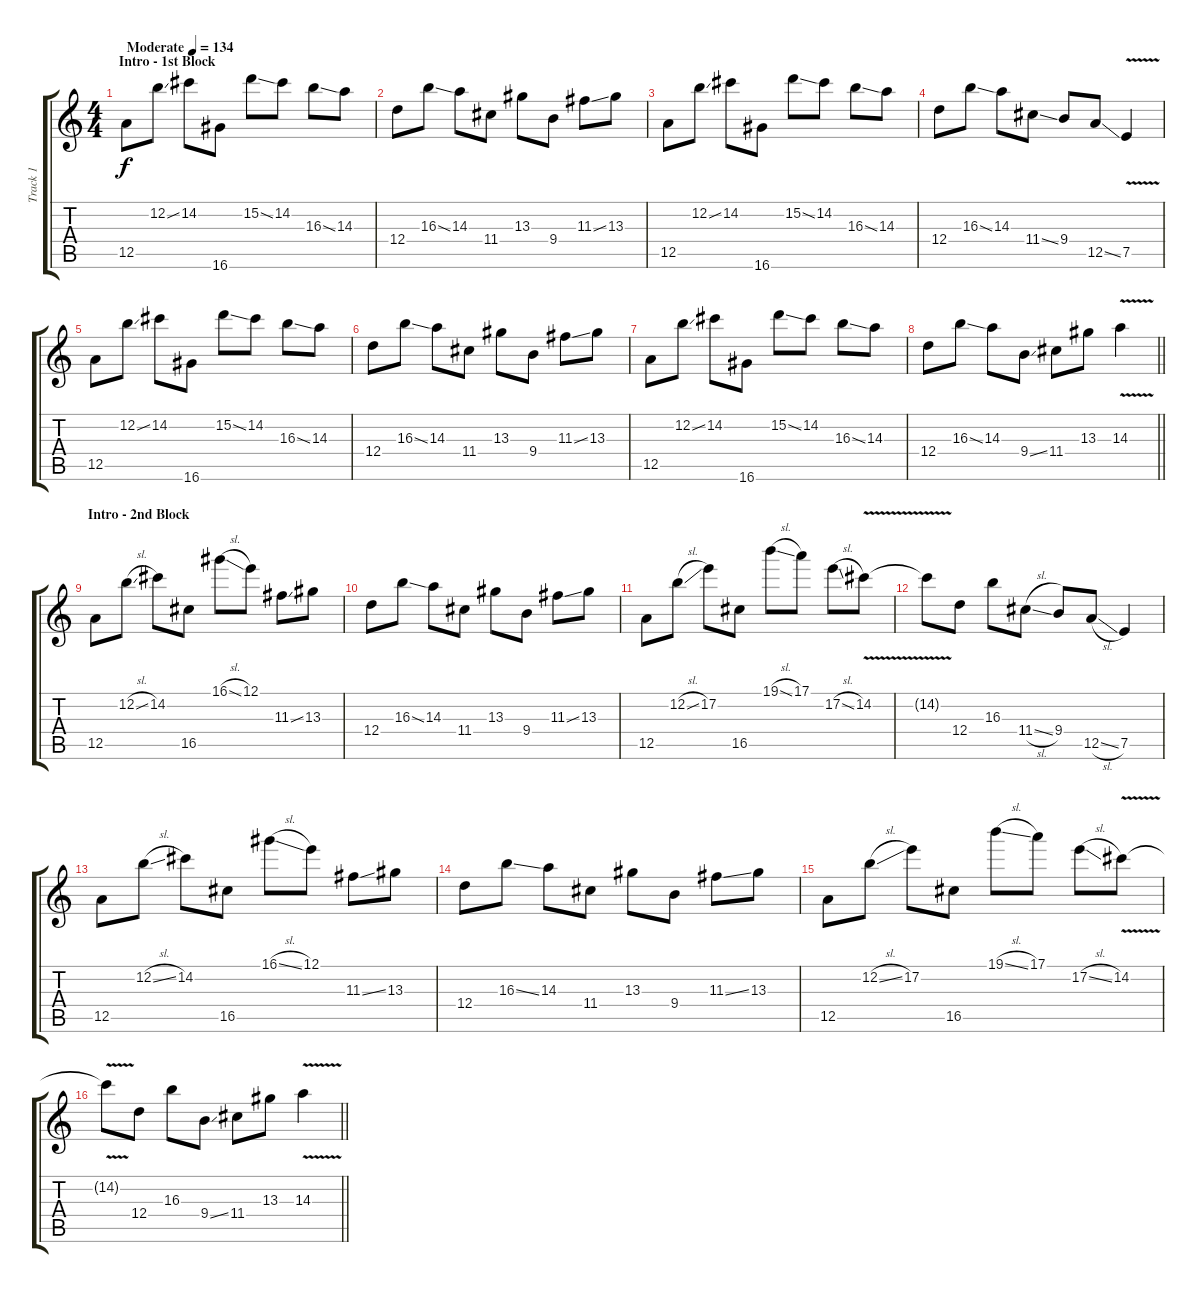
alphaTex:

\track ("Track 1" "Track 1") {instrument overdrivenguitar}
\staff {score tabs}
\tuning (E4 B3 G3 D3 A2 E2) {hide}
\ts (4 4)
\section ("" "Intro - 1st Block")
\tempo (134 "Moderate")
\clef g2
\ks c
12.5.8{dy f instrument overdrivenguitar} 12.2{ss}.8 14.2.8 16.6.8 15.2{ss}.8 14.2.8 16.3{ss}.8 14.3.8 |
12.4.8 16.3{ss}.8 14.3.8 11.4.8 13.3.8 9.4.8 11.3{ss}.8 13.3.8 |
12.5.8 12.2{ss}.8 14.2.8 16.6.8 15.2{ss}.8 14.2.8 16.3{ss}.8 14.3.8 |
12.4.8 16.3{ss}.8 14.3.8 11.4{ss}.8 9.4.8 12.5{ss}.8 7.5{v}.4 |
12.5.8 12.2{ss}.8 14.2.8 16.6.8 15.2{ss}.8 14.2.8 16.3{ss}.8 14.3.8 |
12.4.8 16.3{ss}.8 14.3.8 11.4.8 13.3.8 9.4.8 11.3{ss}.8 13.3.8 |
12.5.8 12.2{ss}.8 14.2.8 16.6.8 15.2{ss}.8 14.2.8 16.3{ss}.8 14.3.8 |
\barLineRight lightlight
12.4.8 16.3{ss}.8 14.3.8 9.4{ss}.8 11.4.8 13.3.8 14.3{v}.4 |
\section ("" "Intro - 2nd Block")
12.5.8 12.2{sl}.8 14.2.8 16.5.8 16.1{sl}.8 12.1.8 11.3{ss}.8 13.3.8 |
12.4.8 16.3{ss}.8 14.3.8 11.4.8 13.3.8 9.4.8 11.3{ss}.8 13.3.8 |
12.5.8 12.2{sl}.8 17.2.8 16.5.8 19.1{sl}.8 17.1.8 17.2{sl}.8 14.2{v}.8 |
14.2{v t}.8 12.4.8 16.3.8 11.4{sl}.8 9.4.8 12.5{sl}.8 7.5.4 |
12.5.8 12.2{sl}.8 14.2.8 16.5.8 16.1{sl}.8 12.1.8 11.3{ss}.8 13.3.8 |
12.4.8 16.3{ss}.8 14.3.8 11.4.8 13.3.8 9.4.8 11.3{ss}.8 13.3.8 |
12.5.8 12.2{sl}.8 17.2.8 16.5.8 19.1{sl}.8 17.1.8 17.2{sl}.8 14.2{v}.8 |
\barLineRight lightlight
14.2{t}.8 12.4.8 16.3.8 9.4{ss}.8 11.4.8 13.3.8 14.3{v}.4
